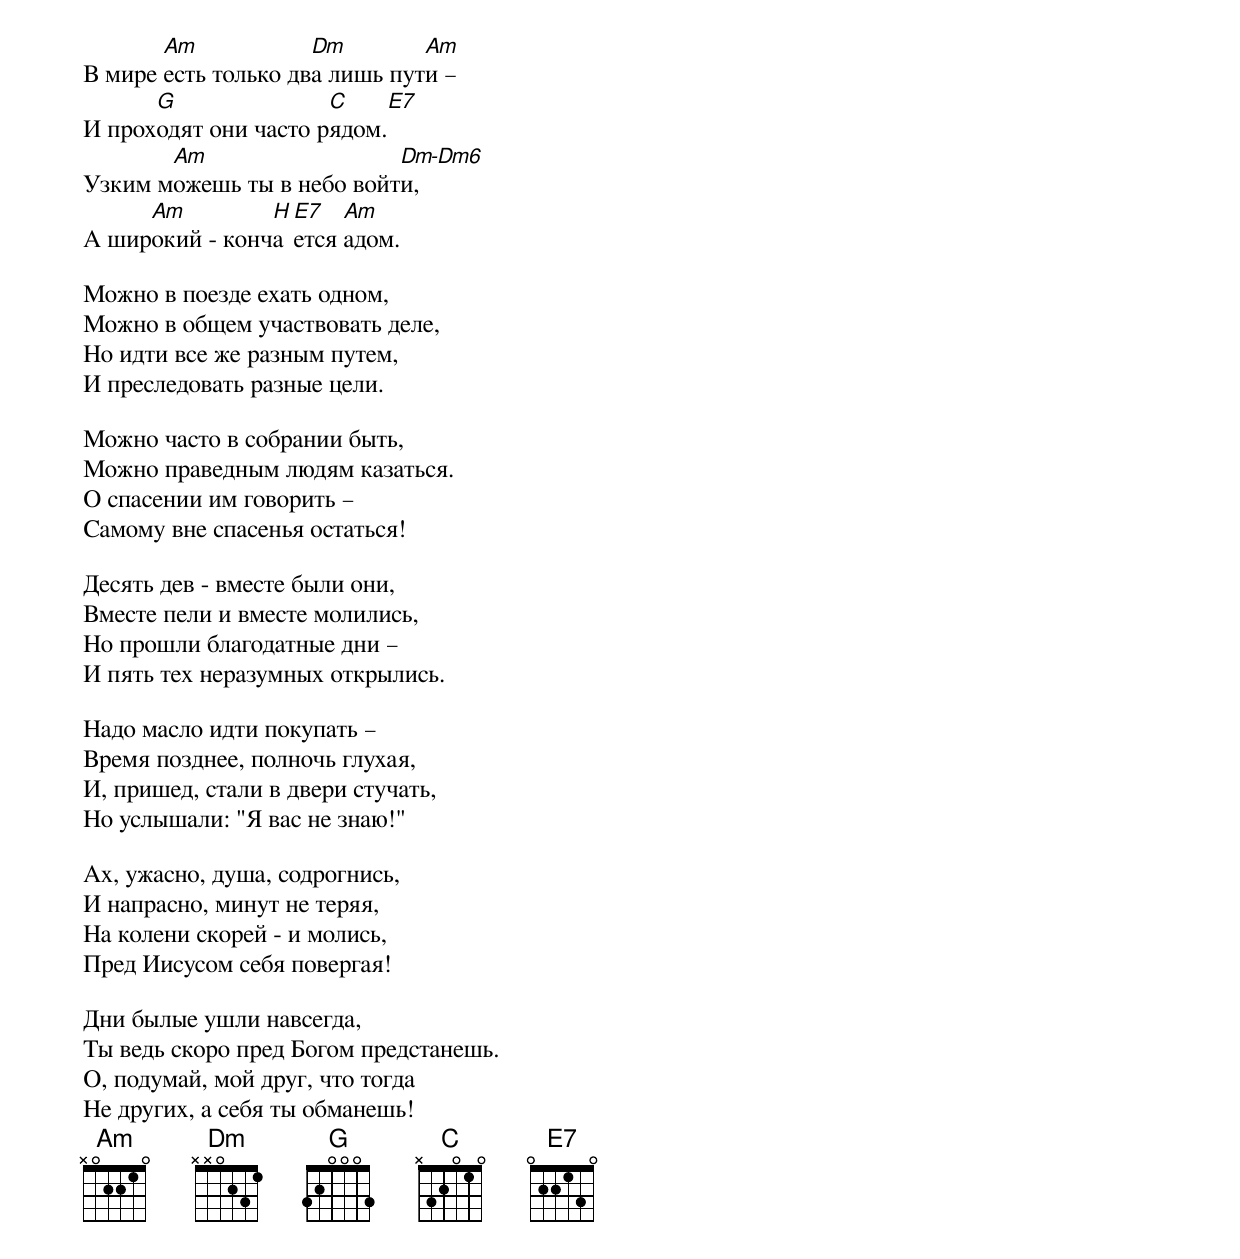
В мире [Am]есть только дв[Dm]а лишь пут[Am]и –
И прох[G]одят они часто р[C]ядом.[E7]
Узким м[Am]ожешь ты в небо войт[Dm-Dm6]и,
А шир[Am]окий - конч[H]а[E7]ется [Am]адом.

Можно в поезде ехать одном,
Можно в общем участвовать деле,
Но идти все же разным путем,
И преследовать разные цели.

Можно часто в собрании быть,
Можно праведным людям казаться.
О спасении им говорить –
Самому вне спасенья остаться!

Десять дев - вместе были они,
Вместе пели и вместе молились,
Но прошли благодатные дни –
И пять тех неразумных открылись.

Надо масло идти покупать –
Время позднее, полночь глухая,
И, пришед, стали в двери стучать,
Но услышали: "Я вас не знаю!"

Ах, ужасно, душа, содрогнись,
И напрасно, минут не теряя,
На колени скорей - и молись,
Пред Иисусом себя повергая!

Дни былые ушли навсегда,
Ты ведь скоро пред Богом предстанешь.
О, подумай, мой друг, что тогда
Не других, а себя ты обманешь!
